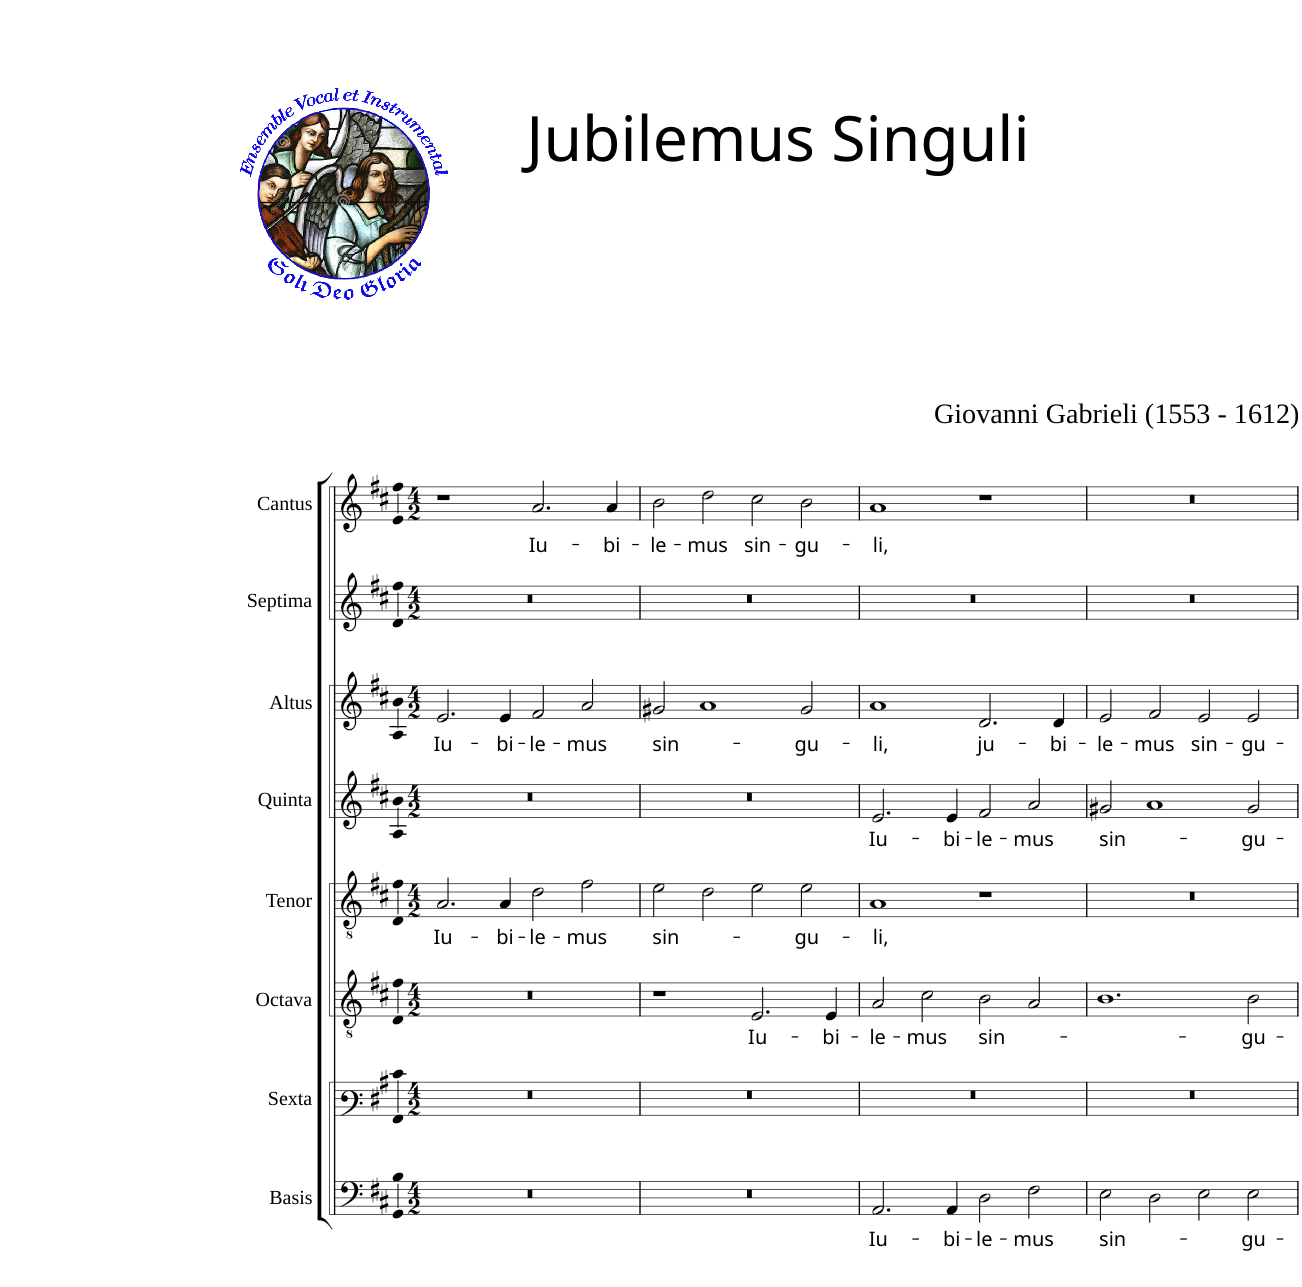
**kern	**text	**kern	**kern	**text	**kern	**text	**kern	**text	**kern	**text	**kern	**kern	**text
*part8	*part8	*part7	*part6	*part6	*part5	*part5	*part4	*part4	*part3	*part3	*part2	*part1	*part1
*staff8	*staff8	*staff7	*staff6	*staff6	*staff5	*staff5	*staff4	*staff4	*staff3	*staff3	*staff2	*staff1	*staff1
*I"Basis	*	*I"Sexta	*I"Octava	*	*I"Tenor	*	*I"Quinta	*	*I"Altus	*	*I"Septima	*I"Cantus	*
*I'B	*	*	*	*	*I'T	*	*	*	*I'A	*	*	*I'C	*
*clefF4	*	*clefF3	*clefGv2	*	*clefGv2	*	*clefG2	*	*clefG2	*	*clefG2	*clefG2	*
*k[f#c#]	*	*k[f#c#]	*k[f#c#]	*	*k[f#c#]	*	*k[f#c#]	*	*k[f#c#]	*	*k[f#c#]	*k[f#c#]	*
*D:	*	*D:	*D:	*	*D:	*	*D:	*	*D:	*	*D:	*D:	*
*M4/2	*	*M4/2	*M4/2	*	*M4/2	*	*M4/2	*	*M4/2	*	*M4/2	*M4/2	*
=1	=1	=1	=1	=1	=1	=1	=1	=1	=1	=1	=1	=1	=1
!	!	!	!	!	!	!LO:LY:b	!	!	!	!LO:LY:b	!	!	!
0r	.	0r	0r	.	2.A/	Iu-	0r	.	2.e/	Iu-	0r	1r	.
!	!	!	!	!	!	!LO:LY:b	!	!	!	!LO:LY:b	!	!	!
.	.	.	.	.	4A/	-bi-	.	.	4e/	-bi-	.	.	.
!	!	!	!	!	!	!LO:LY:b	!	!	!	!LO:LY:b	!	!	!LO:LY:b
.	.	.	.	.	2d\	-le-	.	.	2f#/	-le-	.	2.a/	Iu-
!	!	!	!	!	!	!LO:LY:b	!	!	!	!LO:LY:b	!	!	!
.	.	.	.	.	2f#\	-mus	.	.	2a/	-mus	.	.	.
!	!	!	!	!	!	!	!	!	!	!	!	!	!LO:LY:b
.	.	.	.	.	.	.	.	.	.	.	.	4a/	-bi-
=2	=2	=2	=2	=2	=2	=2	=2	=2	=2	=2	=2	=2	=2
!	!	!	!	!	!	!LO:LY:b	!	!	!	!LO:LY:b	!	!	!LO:LY:b
0r	.	0r	1r	.	2e\	sin-	0r	.	2g#X/	sin-	0r	2b\	-le-
!	!	!	!	!	!	!	!	!	!	!	!	!	!LO:LY:b
.	.	.	.	.	2d\	.	.	.	1a	.	.	2dd\	-mus
!	!	!	!	!LO:LY:b	!	!	!	!	!	!	!	!	!LO:LY:b
.	.	.	2.E/	Iu-	2e\	.	.	.	.	.	.	2cc#\	sin-
!	!	!	!	!	!	!LO:LY:b	!	!	!	!LO:LY:b	!	!	!LO:LY:b
.	.	.	.	.	2e\	-gu-	.	.	2g#/	-gu-	.	2b\	-gu-
!	!	!	!	!LO:LY:b	!	!	!	!	!	!	!	!	!
.	.	.	4E/	-bi-	.	.	.	.	.	.	.	.	.
=3	=3	=3	=3	=3	=3	=3	=3	=3	=3	=3	=3	=3	=3
!	!LO:LY:b	!	!	!LO:LY:b	!	!LO:LY:b	!	!LO:LY:b	!	!LO:LY:b	!	!	!LO:LY:b
2.AA/	Iu-	0r	2A/	-le-	1A	-li,	2.e/	Iu-	1a	-li,	0r	1a	-li,
!	!	!	!	!LO:LY:b	!	!	!	!	!	!	!	!	!
.	.	.	2c#\	-mus	.	.	.	.	.	.	.	.	.
!	!LO:LY:b	!	!	!	!	!	!	!LO:LY:b	!	!	!	!	!
4AA/	-bi-	.	.	.	.	.	4e/	-bi-	.	.	.	.	.
!	!LO:LY:b	!	!	!LO:LY:b	!	!	!	!LO:LY:b	!	!LO:LY:b	!	!	!
2D\	-le-	.	2B\	sin-	1r	.	2f#/	-le-	2.d/	ju-	.	1r	.
!	!LO:LY:b	!	!	!	!	!	!	!LO:LY:b	!	!	!	!	!
2F#\	-mus	.	2A/	.	.	.	2a/	-mus	.	.	.	.	.
!	!	!	!	!	!	!	!	!	!	!LO:LY:b	!	!	!
.	.	.	.	.	.	.	.	.	4d/	-bi-	.	.	.
=4	=4	=4	=4	=4	=4	=4	=4	=4	=4	=4	=4	=4	=4
!	!LO:LY:b	!	!	!	!	!	!	!LO:LY:b	!	!LO:LY:b	!	!	!
2E\	sin-	0r	1.B	.	0r	.	2g#X/	sin-	2e/	-le-	0r	0r	.
!	!	!	!	!	!	!	!	!	!	!LO:LY:b	!	!	!
2D\	.	.	.	.	.	.	1a	.	2f#/	-mus	.	.	.
!	!	!	!	!	!	!	!	!	!	!LO:LY:b	!	!	!
2E\	.	.	.	.	.	.	.	.	2e/	sin-	.	.	.
!	!LO:LY:b	!	!	!LO:LY:b	!	!	!	!LO:LY:b	!	!LO:LY:b	!	!	!
2E\	-gu-	.	2B\	-gu-	.	.	2g#/	-gu-	2e/	-gu-	.	.	.
=	=	=	=	=	=	=	=	=	=	=	=	=	=
*-	*-	*-	*-	*-	*-	*-	*-	*-	*-	*-	*-	*-	*-
